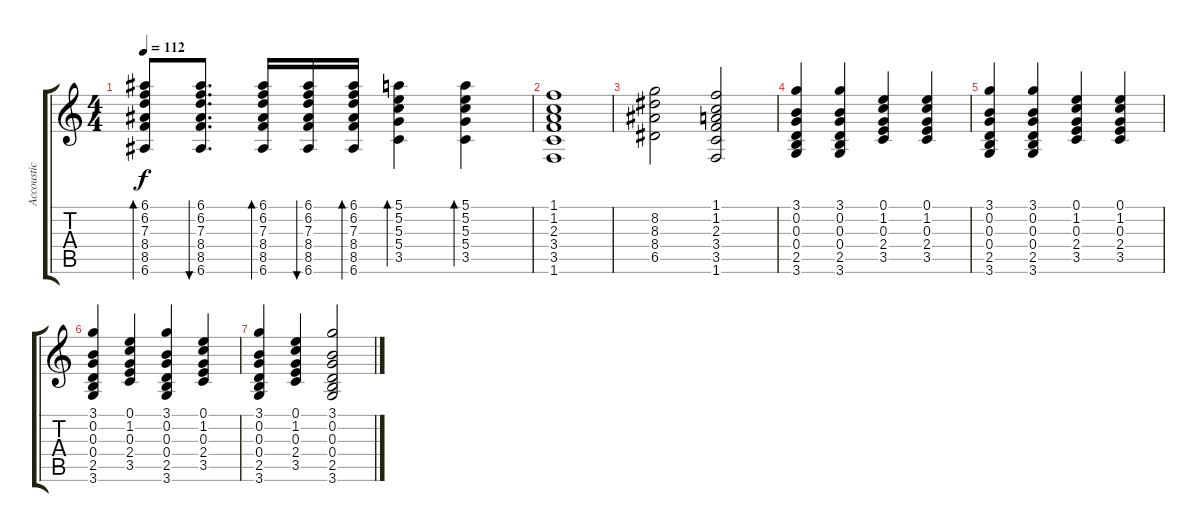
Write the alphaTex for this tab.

\track ("Accoustic Rhythm" "Accoustic ") {instrument acousticguitarsteel}
\staff {score tabs}
\tuning (E4 B3 G3 D3 A2 E2) {hide}
\ts (4 4)
\tempo 112
\clef g2
\ks c
(6.1 6.2 7.3 8.4 8.5 6.6).8{bd 60 dy f} (6.1 6.2 7.3 8.4 8.5 6.6).8{d bu 60} (6.1 6.2 7.3 8.4 8.5 6.6).16{bd 60} (6.1 6.2 7.3 8.4 8.5 6.6).16{bu 60} (6.1 6.2 7.3 8.4 8.5 6.6).16{bd 60} (5.1 5.2 5.3 5.4 3.5).4{bd 60} (5.1 5.2 5.3 5.4 3.5).4{bd 60} |
(1.1 1.2 2.3 3.4 3.5 1.6).1 |
(8.2 8.3 8.4 6.5).2 (1.1 1.2 2.3 3.4 3.5 1.6).2 |
(3.1 0.2 0.3 0.4 2.5 3.6).4 (3.1 0.2 0.3 0.4 2.5 3.6).4 (0.1 1.2 0.3 2.4 3.5).4 (0.1 1.2 0.3 2.4 3.5).4 |
(3.1 0.2 0.3 0.4 2.5 3.6).4 (3.1 0.2 0.3 0.4 2.5 3.6).4 (0.1 1.2 0.3 2.4 3.5).4 (0.1 1.2 0.3 2.4 3.5).4 |
(3.1 0.2 0.3 0.4 2.5 3.6).4 (0.1 1.2 0.3 2.4 3.5).4 (3.1 0.2 0.3 0.4 2.5 3.6).4 (0.1 1.2 0.3 2.4 3.5).4 |
(3.1 0.2 0.3 0.4 2.5 3.6).4 (0.1 1.2 0.3 2.4 3.5).4 (3.1 0.2 0.3 0.4 2.5 3.6).2
